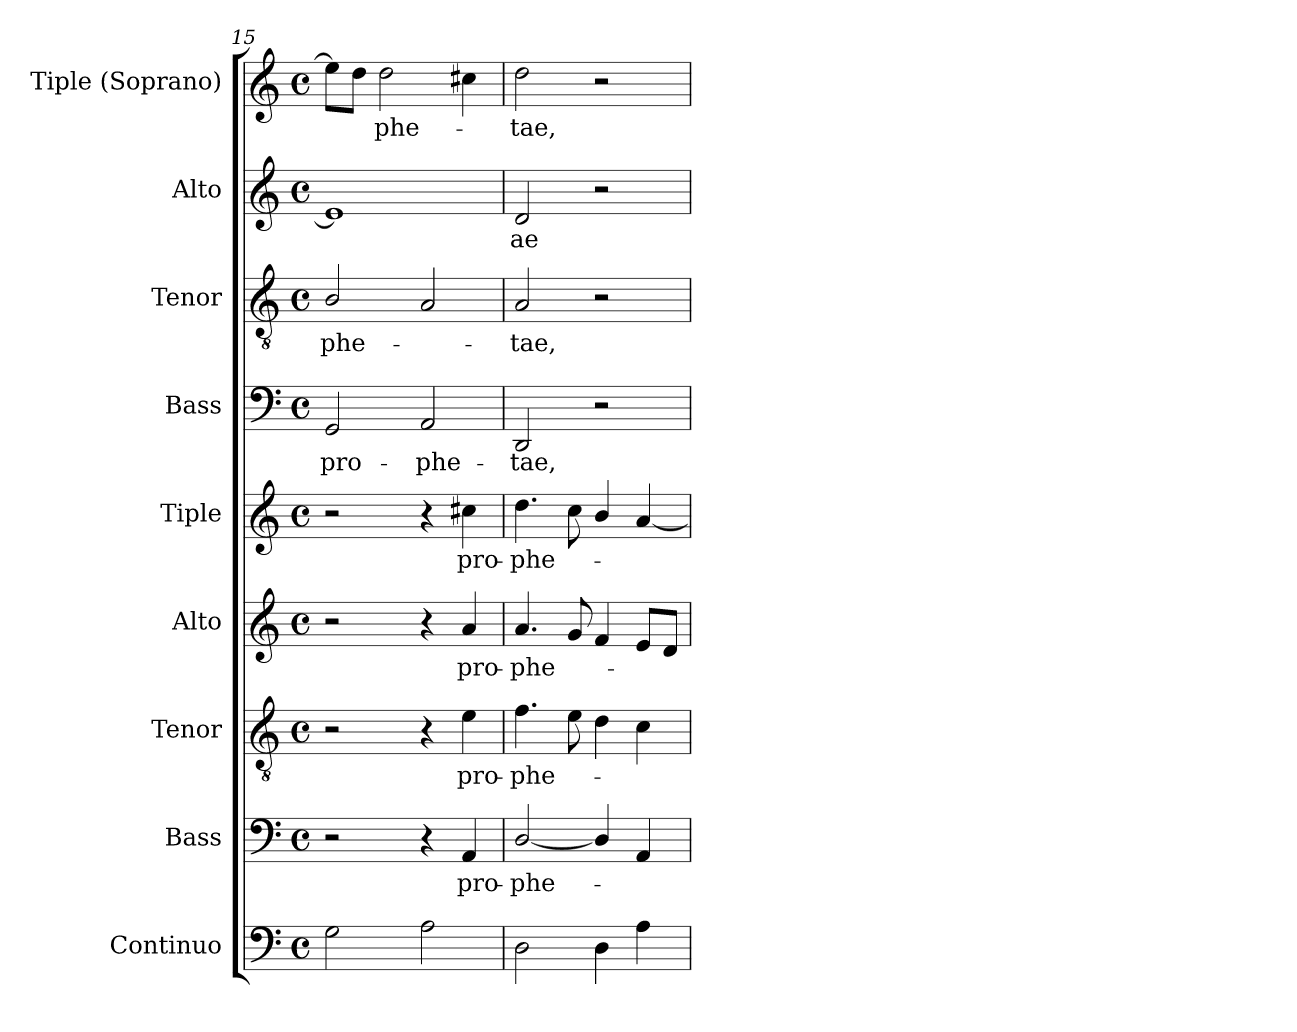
**kern	**kern	**text	**kern	**text	**kern	**text	**kern	**text	**kern	**text	**kern	**text	**kern	**text	**kern	**text
*part9	*part8	*part8	*part7	*part7	*part6	*part6	*part5	*part5	*part4	*part4	*part3	*part3	*part2	*part2	*part1	*part1
*staff9	*staff8	*staff8	*staff7	*staff7	*staff6	*staff6	*staff5	*staff5	*staff4	*staff4	*staff3	*staff3	*staff2	*staff2	*staff1	*staff1
*I"Continuo	*I"Bass	*	*I"Tenor	*	*I"Alto	*	*I"Tiple	*	*I"Bass	*	*I"Tenor	*	*I"Alto	*	*I"Tiple (Soprano)	*
*I'Cont.	*I'B.	*	*I'T.	*	*I'A.	*	*	*	*I'B.	*	*I'T.	*	*I'A.	*	*I'S.	*
*clefF4	*clefF4	*	*clefGv2	*	*clefG2	*	*clefG2	*	*clefF4	*	*clefGv2	*	*clefG2	*	*clefG2	*
*	*	*	*ITrd7c12	*	*	*	*	*	*	*	*ITrd7c12	*	*	*	*	*
*k[]	*k[]	*	*k[]	*	*k[]	*	*k[]	*	*k[]	*	*k[]	*	*k[]	*	*k[]	*
*C:	*C:	*	*C:	*	*C:	*	*C:	*	*C:	*	*C:	*	*C:	*	*C:	*
*M4/4	*M4/4	*	*M4/4	*	*M4/4	*	*M4/4	*	*M4/4	*	*M4/4	*	*M4/4	*	*M4/4	*
*met(c)	*met(c)	*	*met(c)	*	*met(c)	*	*met(c)	*	*met(c)	*	*met(c)	*	*met(c)	*	*met(c)	*
=15	=15	=15	=15	=15	=15	=15	=15	=15	=15	=15	=15	=15	=15	=15	=15	=15
!	!	!	!	!	!	!	!	!	!	!LO:LY:b:color=#000000	!	!	!	!	!	!
!	!	!	!	!	!	!	!	!	!	!	!	!LO:LY:b:color=#000000	!	!	!	!
2Gi\	2r	.	2r	.	2r	.	2r	.	2GGi/	pro-	2BBi/	-phe-	1ei]	.	8eei\L]	.
.	.	.	.	.	.	.	.	.	.	.	.	.	.	.	8ddi\J	.
!	!	!	!	!	!	!	!	!	!	!	!	!	!	!	!	!LO:LY:b:color=#000000
.	.	.	.	.	.	.	.	.	.	.	.	.	.	.	2ddi\	-phe-
!	!	!	!	!	!	!	!	!	!	!LO:LY:b:color=#000000	!	!	!	!	!	!
2Ai\	4r	.	4r	.	4r	.	4r	.	2AAi/	-phe-	2AAi/	.	.	.	.	.
!	!	!LO:LY:b:color=#000000	!	!	!	!	!	!	!	!	!	!	!	!	!	!
!	!	!	!	!LO:LY:b:color=#000000	!	!	!	!	!	!	!	!	!	!	!	!
!	!	!	!	!	!	!LO:LY:b:color=#000000	!	!	!	!	!	!	!	!	!	!
!	!	!	!	!	!	!	!	!LO:LY:b:color=#000000	!	!	!	!	!	!	!	!
.	4AAi/	pro-	4Ei\	pro-	4ai/	pro-	4cc#Xi\	pro-	.	.	.	.	.	.	4cc#Xi\	.
=16	=16	=16	=16	=16	=16	=16	=16	=16	=16	=16	=16	=16	=16	=16	=16	=16
!	!	!LO:LY:b:color=#000000	!	!	!	!	!	!	!	!	!	!	!	!	!	!
!	!	!	!	!LO:LY:b:color=#000000	!	!	!	!	!	!	!	!	!	!	!	!
!	!	!	!	!	!	!LO:LY:b:color=#000000	!	!	!	!	!	!	!	!	!	!
!	!	!	!	!	!	!	!	!LO:LY:b:color=#000000	!	!	!	!	!	!	!	!
!	!	!	!	!	!	!	!	!	!	!LO:LY:b:color=#000000	!	!	!	!	!	!
!	!	!	!	!	!	!	!	!	!	!	!	!LO:LY:b:color=#000000	!	!	!	!
!	!	!	!	!	!	!	!	!	!	!	!	!	!	!LO:LY:b:color=#000000	!	!
!	!	!	!	!	!	!	!	!	!	!	!	!	!	!	!	!LO:LY:b:color=#000000
2Di\	[2Di/	-phe-	4.Fi\	-phe-	4.ai/	-phe-	4.ddi\	-phe-	2DDi/	-tae,	2AAi/	-tae,	2di/	-ae	2ddi\	-tae,
.	.	.	8Ei\	.	8gi/	.	8cci\	.	.	.	.	.	.	.	.	.
4Di\	4Di/]	.	4Di\	.	4fi/	.	4bi/	.	2r	.	2r	.	2r	.	2r	.
4Ai\	4AAi/	.	4Ci\	.	8ei/L	.	[4ai/	.	.	.	.	.	.	.	.	.
.	.	.	.	.	8di/J	.	.	.	.	.	.	.	.	.	.	.
=	=	=	=	=	=	=	=	=	=	=	=	=	=	=	=	=
*-	*-	*-	*-	*-	*-	*-	*-	*-	*-	*-	*-	*-	*-	*-	*-	*-
